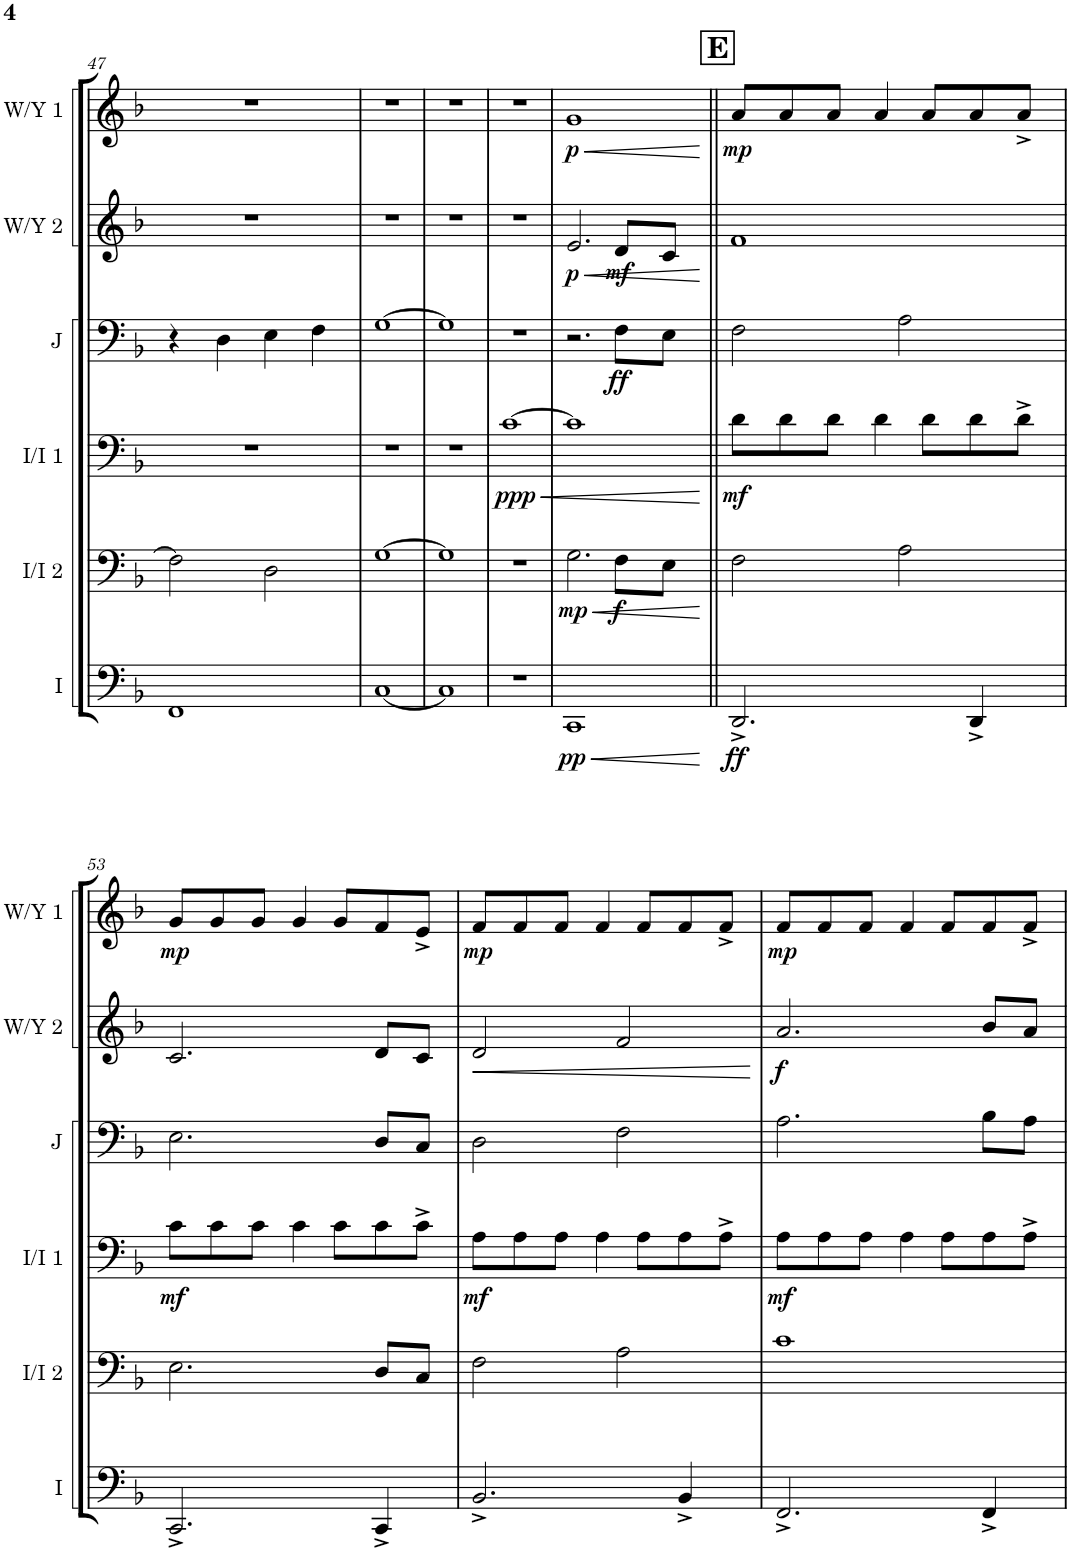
**kern	**dynam	**kern	**dynam	**kern	**dynam	**kern	**dynam	**kern	**dynam	**kern	**dynam
*part6	*part6	*part5	*part5	*part4	*part4	*part3	*part3	*part2	*part2	*part1	*part1
*staff6	*staff6	*staff5	*staff5	*staff4	*staff4	*staff3	*staff3	*staff2	*staff2	*staff1	*staff1
*I"Ismael	*	*I"Iris/Isar 2	*	*I"Iris/Isar 1	*	*I"Jonar	*	*I"Willemijn/Yudella 2	*	*I"Willemijn/Yudella 1	*
*I'I	*	*I'I/I 2	*	*I'I/I 1	*	*I'J	*	*I'W/Y 2	*	*I'W/Y 1	*
!!LO:PB:g=z
*clefF4	*	*clefF4	*	*clefF4	*	*clefF4	*	*clefG2	*	*clefG2	*
*k[b-]	*	*k[b-]	*	*k[b-]	*	*k[b-]	*	*k[b-]	*	*k[b-]	*
*M4/4	*	*M4/4	*	*M4/4	*	*M4/4	*	*M4/4	*	*M4/4	*
=47	=47	=47	=47	=47	=47	=47	=47	=47	=47	=47	=47
1FF	.	2F\]	.	1r	.	4r	.	1r	.	1r	.
.	.	.	.	.	.	4D\	.	.	.	.	.
.	.	2D\	.	.	.	4E\	.	.	.	.	.
.	.	.	.	.	.	4F\	.	.	.	.	.
=48	=48	=48	=48	=48	=48	=48	=48	=48	=48	=48	=48
[1C	.	[1G	.	1r	.	[1G	.	1r	.	1r	.
=49	=49	=49	=49	=49	=49	=49	=49	=49	=49	=49	=49
1C]	.	1G]	.	1r	.	1G]	.	1r	.	1r	.
=50	=50	=50	=50	=50	=50	=50	=50	=50	=50	=50	=50
!	!	!	!	!	!LO:HP:b	!	!	!	!	!	!
!	!	!	!	!	!LO:DY:n=1:b	!	!	!	!	!	!
1r	.	1r	.	[1c	< ppp	1r	.	1r	.	1r	.
=51	=51	=51	=51	=51	=51	=51	=51	=51	=51	=51	=51
!	!LO:HP:b	!	!LO:HP:b	!	!	!	!	!	!LO:HP:b	!	!LO:HP:b
!	!LO:DY:n=1:b	!	!LO:DY:n=1:b	!	!	!	!	!	!LO:DY:n=1:b	!	!LO:DY:n=1:b
1CC	< pp	2.G\	< mp	1c]	.	2.r	.	2.e/	< p	1g	< p
!	!	!	!LO:DY:n=2:b	!	!	!	!LO:DY:b	!	!LO:DY:n=2:b	!	!
.	.	8F\L	f	.	.	8F\L	ff	8d/L	mf	.	.
.	.	8E\J	.	.	.	8E\J	.	8c/J	.	.	.
.	[	.	[	.	[	.	.	.	[	.	[
!!LO:REH:place=s1:a:B:cj:fs=14:t=E
=52||	=52||	=52||	=52||	=52||	=52||	=52||	=52||	=52||	=52||	=52||	=52||
!	!LO:DY:b	!	!	!	!LO:DY:b	!	!	!	!	!	!LO:DY:b
2.DD^/	ff	2F\	.	8d\L	mf	2F\	.	1f	.	8a/L	mp
.	.	.	.	8d\	.	.	.	.	.	8a/	.
.	.	.	.	8d\J	.	.	.	.	.	8a/J	.
.	.	.	.	4d\	.	.	.	.	.	4a/	.
.	.	2A\	.	.	.	2A\	.	.	.	.	.
.	.	.	.	8d\L	.	.	.	.	.	8a/L	.
4DD^/	.	.	.	8d\	.	.	.	.	.	8a/	.
.	.	.	.	8d^\J	.	.	.	.	.	8a^/J	.
!!LO:LB:g=z
=53	=53	=53	=53	=53	=53	=53	=53	=53	=53	=53	=53
!	!	!	!	!	!LO:DY:b	!	!	!	!	!	!LO:DY:b
2.CC^/	.	2.E\	.	8c\L	mf	2.E\	.	2.c/	.	8g/L	mp
.	.	.	.	8c\	.	.	.	.	.	8g/	.
.	.	.	.	8c\J	.	.	.	.	.	8g/J	.
.	.	.	.	4c\	.	.	.	.	.	4g/	.
.	.	.	.	8c\L	.	.	.	.	.	8g/L	.
4CC^/	.	8D/L	.	8c\	.	8D/L	.	8d/L	.	8f/	.
.	.	8C/J	.	8c^\J	.	8C/J	.	8c/J	.	8e^/J	.
=54	=54	=54	=54	=54	=54	=54	=54	=54	=54	=54	=54
!	!	!	!	!	!LO:DY:b	!	!	!	!LO:HP:b	!	!LO:DY:b
2.BB-^/	.	2F\	.	8A\L	mf	2D\	.	2d/	<	8f/L	mp
.	.	.	.	8A\	.	.	.	.	.	8f/	.
.	.	.	.	8A\J	.	.	.	.	.	8f/J	.
.	.	.	.	4A\	.	.	.	.	.	4f/	.
.	.	2A\	.	.	.	2F\	.	2f/	.	.	.
.	.	.	.	8A\L	.	.	.	.	.	8f/L	.
4BB-^/	.	.	.	8A\	.	.	.	.	.	8f/	.
.	.	.	.	8A^\J	.	.	.	.	.	8f^/J	.
.	.	.	.	.	.	.	.	.	[	.	.
=55	=55	=55	=55	=55	=55	=55	=55	=55	=55	=55	=55
!	!	!	!	!	!LO:DY:b	!	!	!	!LO:DY:b	!	!LO:DY:b
2.FF^/	.	1c	.	8A\L	mf	2.A\	.	2.a/	f	8f/L	mp
.	.	.	.	8A\	.	.	.	.	.	8f/	.
.	.	.	.	8A\J	.	.	.	.	.	8f/J	.
.	.	.	.	4A\	.	.	.	.	.	4f/	.
.	.	.	.	8A\L	.	.	.	.	.	8f/L	.
4FF^/	.	.	.	8A\	.	8B-\L	.	8b-/L	.	8f/	.
.	.	.	.	8A^\J	.	8A\J	.	8a/J	.	8f^/J	.
=	=	=	=	=	=	=	=	=	=	=	=
*-	*-	*-	*-	*-	*-	*-	*-	*-	*-	*-	*-
